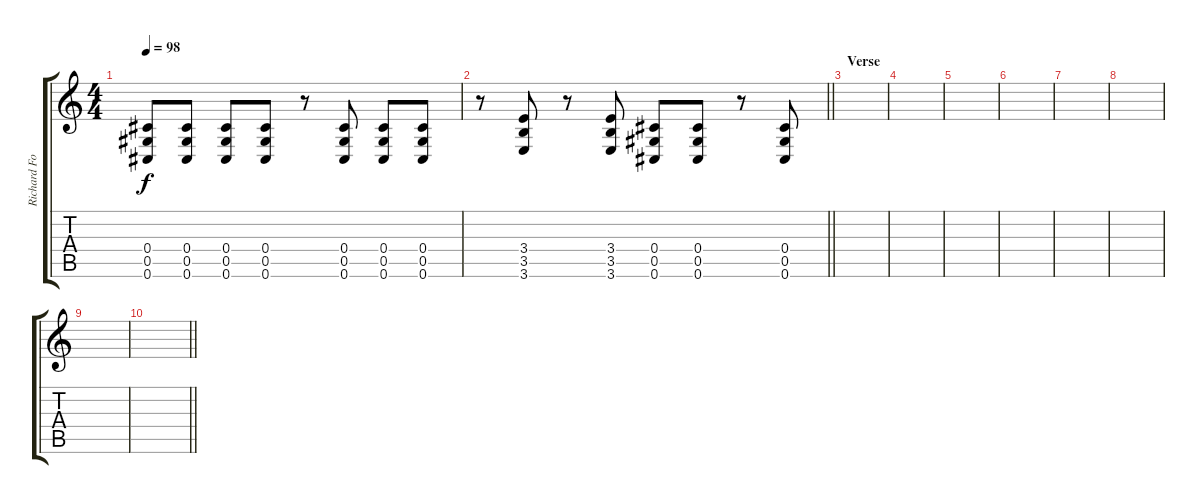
\track ("Richard Fortus (Rhythm)" "Richard Fo") {instrument distortionguitar}
\staff {score tabs}
\tuning (Eb4 Bb3 Gb3 Db3 Ab2 Db2) {hide}
\ts (4 4)
\tempo 98
\clef g2
\ks c
(0.4 0.5 0.6).8{dy f} (0.4 0.5 0.6).8 (0.4 0.5 0.6).8 (0.4 0.5 0.6).8 r.8 (0.4 0.5 0.6).8 (0.4 0.5 0.6).8 (0.4 0.5 0.6).8 |
\barLineRight lightlight
r.8 (3.4 3.5 3.6).8 r.8 (3.4 3.5 3.6).8 (0.4 0.5 0.6).8 (0.4 0.5 0.6).8 r.8 (0.4 0.5 0.6).8 |
\section ("" "Verse")
|
|
|
|
|
|
|
\barLineRight lightlight
